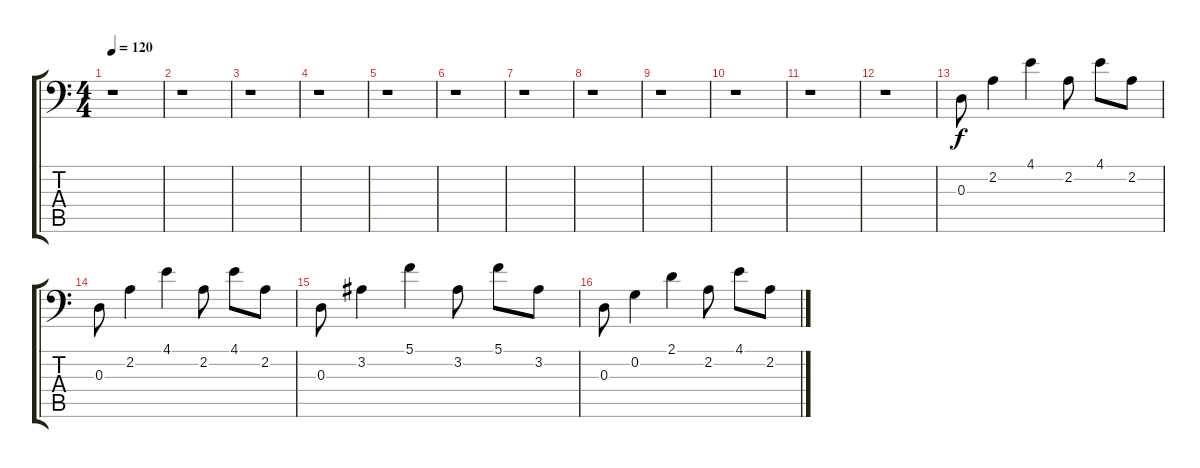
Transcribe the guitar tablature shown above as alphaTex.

\track "" {instrument electricbasspick}
\staff {score tabs}
\tuning (C3 G2 D2 A1 E1 B0) {hide}
\ts (4 4)
\tempo 120
\clef f4
\ks c
r.1{dy f instrument electricbasspick} |
r.1 |
r.1 |
r.1 |
r.1 |
r.1 |
r.1 |
r.1 |
r.1 |
r.1 |
r.1 |
r.1 |
0.3.8 2.2.4 4.1.4 2.2.8 4.1.8 2.2.8 |
0.3.8 2.2.4 4.1.4 2.2.8 4.1.8 2.2.8 |
0.3.8 3.2.4 5.1.4 3.2.8 5.1.8 3.2.8 |
0.3.8 0.2.4 2.1.4 2.2.8 4.1.8 2.2.8
